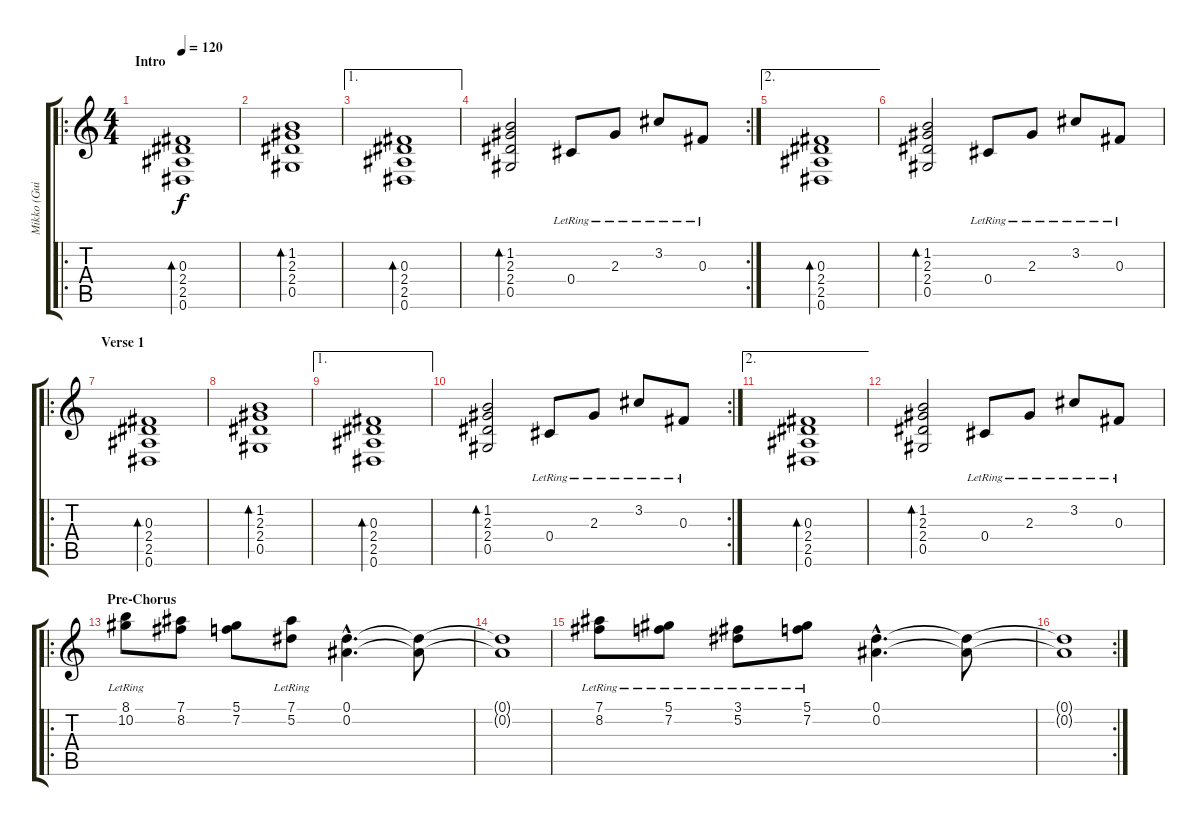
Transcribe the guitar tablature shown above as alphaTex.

\track ("Mikko (Guitar)" "Mikko (Gui") {instrument acousticguitarnylon}
\staff {score tabs}
\tuning (Eb4 Bb3 Gb3 Db3 Ab2 Eb2) {hide}
\ro
\ts (4 4)
\section ("" "Intro")
\tempo 120
\clef g2
\ks c
(0.3 2.4 2.5 0.6).1{bd 240 dy f instrument acousticguitarnylon} |
(1.2 2.3 2.4 0.5).1{bd 240} |
\ae 1
(0.3 2.4 2.5 0.6).1{bd 240} |
\rc 2
(1.2 2.3 2.4 0.5).2{bd 240} 0.4{lr}.8 2.3{lr}.8 3.2{lr}.8 0.3{lr}.8 |
\ae 2
(0.3 2.4 2.5 0.6).1{bd 240} |
(1.2 2.3 2.4 0.5).2{bd 240} 0.4{lr}.8 2.3{lr}.8 3.2{lr}.8 0.3{lr}.8 |
\ro
\section ("" "Verse 1")
(0.3 2.4 2.5 0.6).1{bd 240} |
(1.2 2.3 2.4 0.5).1{bd 240} |
\ae 1
(0.3 2.4 2.5 0.6).1{bd 240} |
\rc 2
(1.2 2.3 2.4 0.5).2{bd 240} 0.4{lr}.8 2.3{lr}.8 3.2{lr}.8 0.3{lr}.8 |
\ae 2
(0.3 2.4 2.5 0.6).1{bd 240} |
(1.2 2.3 2.4 0.5).2{bd 240} 0.4{lr}.8 2.3{lr}.8 3.2{lr}.8 0.3{lr}.8 |
\ro
\section ("" "Pre-Chorus")
(8.1{lr} 10.2).8 (7.1 8.2).8 (5.1 7.2).8 (7.1{lr} 5.2).8 (0.1{hac} 0.2{hac}).4{d} (0.1{t} 0.2{t}).8 |
(0.1{t} 0.2{t}).1 |
(7.1 8.2{lr}).8 (5.1{lr} 7.2).8 (3.1{lr} 5.2).8 (5.1{lr} 7.2).8 (0.1{hac} 0.2{hac}).4{d} (0.1{t} 0.2{t}).8 |
\rc 2
(0.1{t} 0.2{t}).1
